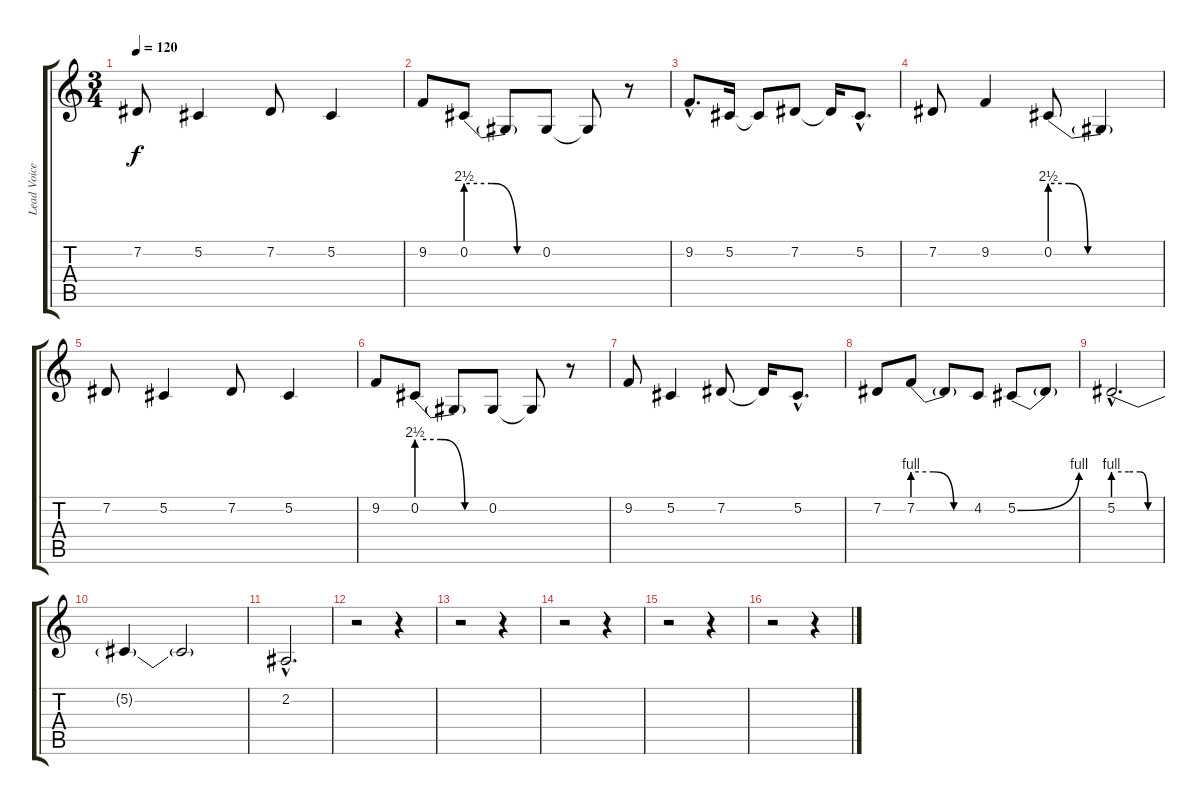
\track ("Lead Voice" "Lead Voice") {instrument lead2sawtooth}
\staff {score tabs}
\tuning (Db4 Ab3 E3 B2 Gb2 Db2) {hide}
\ts (3 4)
\tempo 120
\clef g2
\ks c
7.2.8{dy f} 5.2.4 7.2.8 5.2.4 |
9.2.8 0.2{be (custom 0 10 20 10 40 0 60 0)}.8 0.2{t}.8 0.2.8 0.2{t}.8 r.8 |
9.2{hac}.8{d} 5.2.16 5.2{t}.8 7.2.8 7.2{t}.16 5.2{hac}.8{d} |
7.2.8 9.2.4 0.2{be (custom 0 10 10 10 20 0 40 0 60 0)}.8 0.2{t}.4 |
7.2.8 5.2.4 7.2.8 5.2.4 |
9.2.8 0.2{be (custom 0 10 20 10 40 0 60 0)}.8 0.2{t}.8 0.2.8 0.2{t}.8 r.8 |
9.2.8 5.2.4 7.2.8 7.2{t}.16 5.2{hac}.8{d} |
7.2.8 7.2{be (custom 0 4 20 4 40 0 60 0)}.8 7.2{t}.8 4.2.8 5.2{be (bend 0 0 60 4)}.8 5.2{t}.8 |
5.2{be (custom 0 4 20 4 35 4 45 0 60 0) hac}.2{d} |
5.2{t}.4 5.2{t}.2 |
2.2{hac}.2{d} |
r.2 r.4 |
r.2 r.4 |
r.2 r.4 |
r.2 r.4 |
r.2 r.4
